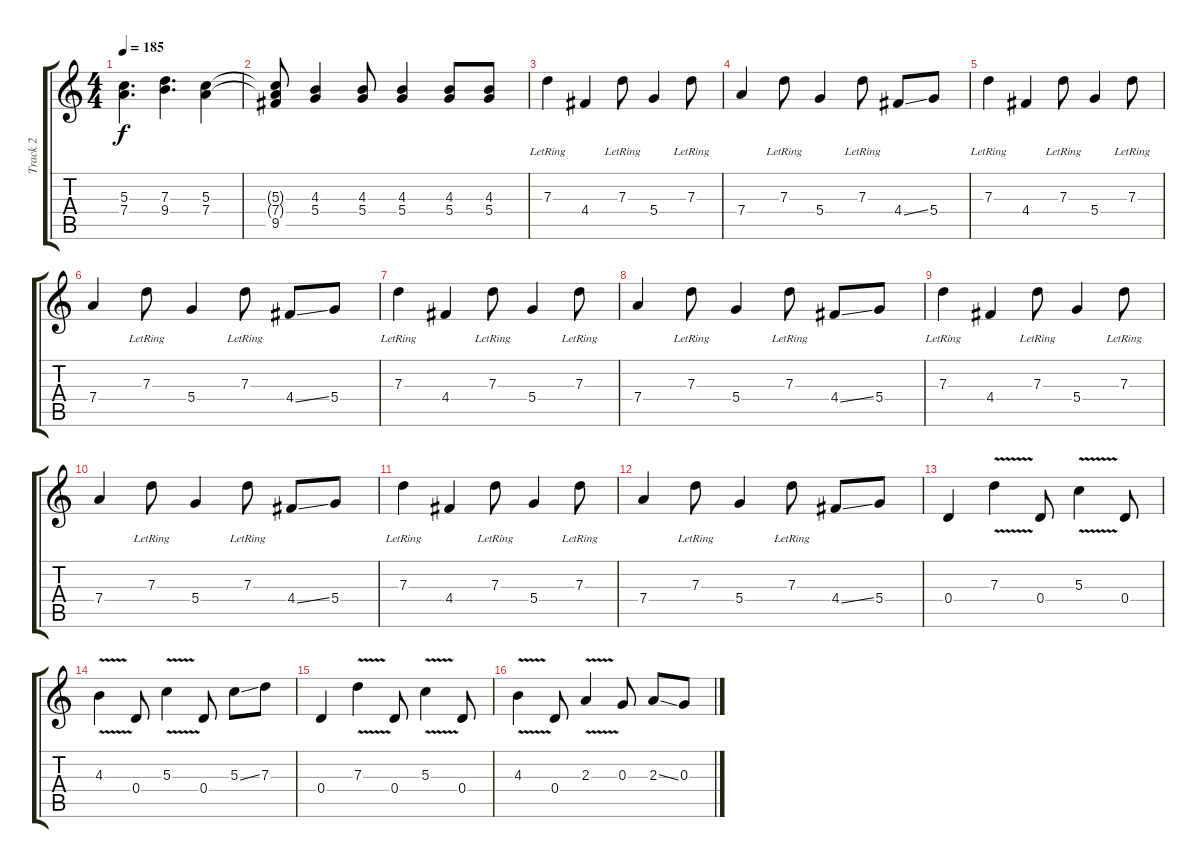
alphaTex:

\track ("Track 2" "Track 2") {instrument overdrivenguitar}
\staff {score tabs}
\tuning (E4 B3 G3 D3 A2 E2) {hide}
\ts (4 4)
\tempo 185
\clef g2
\ks c
(5.3 7.4).4{d dy f} (7.3 9.4).4{d} (5.3 7.4).4 |
(5.3{t} 7.4{t} 9.5{t}).8 (4.3 5.4).4 (4.3 5.4).8 (4.3 5.4).4 (4.3 5.4).8 (4.3 5.4).8 |
7.3{lr}.4 4.4.4 7.3{lr}.8 5.4.4 7.3{lr}.8 |
7.4.4 7.3{lr}.8 5.4.4 7.3{lr}.8 4.4{ss}.8 5.4.8 |
7.3{lr}.4 4.4.4 7.3{lr}.8 5.4.4 7.3{lr}.8 |
7.4.4 7.3{lr}.8 5.4.4 7.3{lr}.8 4.4{ss}.8 5.4.8 |
7.3{lr}.4 4.4.4 7.3{lr}.8 5.4.4 7.3{lr}.8 |
7.4.4 7.3{lr}.8 5.4.4 7.3{lr}.8 4.4{ss}.8 5.4.8 |
7.3{lr}.4 4.4.4 7.3{lr}.8 5.4.4 7.3{lr}.8 |
7.4.4 7.3{lr}.8 5.4.4 7.3{lr}.8 4.4{ss}.8 5.4.8 |
7.3{lr}.4 4.4.4 7.3{lr}.8 5.4.4 7.3{lr}.8 |
7.4.4 7.3{lr}.8 5.4.4 7.3{lr}.8 4.4{ss}.8 5.4.8 |
0.4.4 7.3{v}.4 0.4.8 5.3{v}.4 0.4.8 |
4.3{v}.4 0.4.8 5.3{v}.4 0.4.8 5.3{ss}.8 7.3.8 |
0.4.4 7.3{v}.4 0.4.8 5.3{v}.4 0.4.8 |
4.3{v}.4 0.4.8 2.3{v}.4 0.3.8 2.3{ss}.8 0.3.8
